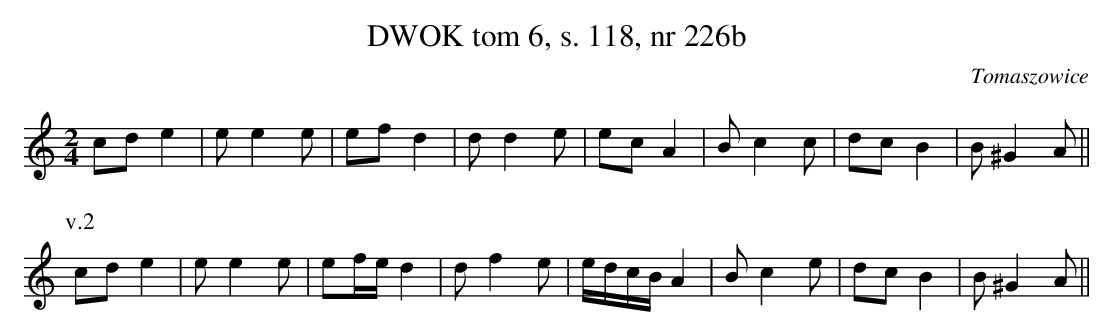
X:1
T:DWOK tom 6, s. 118, nr 226b
O:Tomaszowice
L:1/16
M:2/4
K:C
c2d2 e4|e2e4e2|e2f2d4|d2d4e2|e2c2 A4|B2c4c2|d2c2 B4|B2^G4A2||
P:v.2
c2d2 e4|e2e4e2|e2fe d4|d2f4e2|edcB A4|B2c4e2|d2c2 B4|B2^G4A2||
